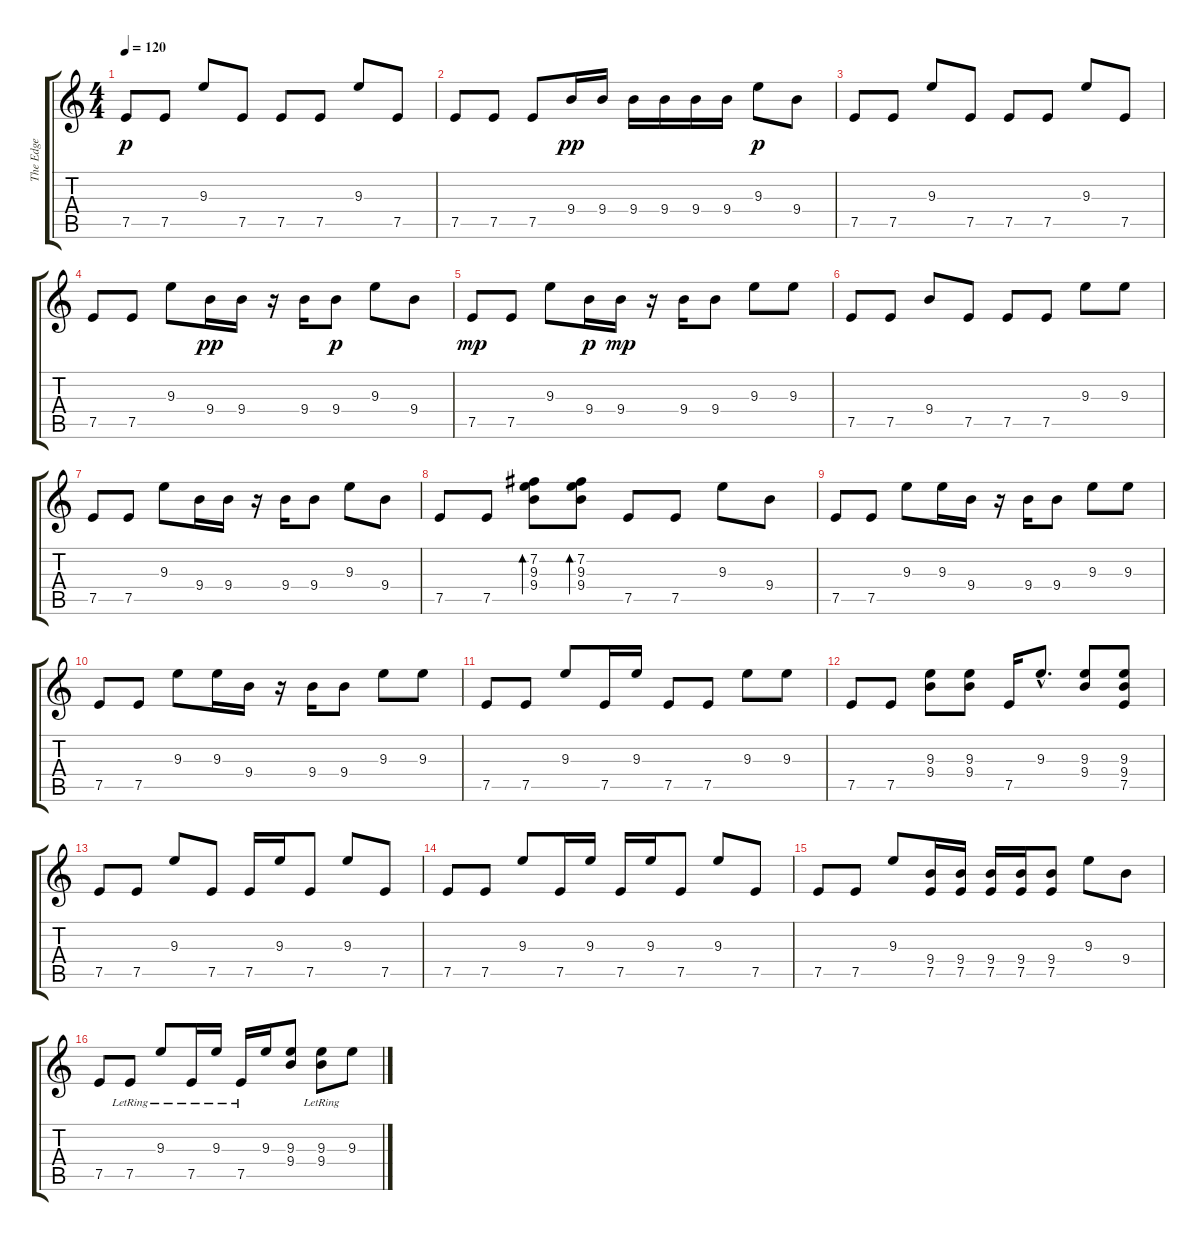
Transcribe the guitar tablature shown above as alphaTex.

\track ("The Edge" "The Edge") {instrument electricguitarclean}
\staff {score tabs}
\tuning (E4 B3 G3 D3 A2 E2) {hide}
\ts (4 4)
\tempo 120
\clef g2
\ks c
7.5.8{dy p} 7.5.8 9.3.8 7.5.8 7.5.8 7.5.8 9.3.8 7.5.8 |
7.5.8 7.5.8 7.5.8 9.4.16{dy pp} 9.4.16 9.4.16 9.4.16 9.4.16 9.4.16 9.3.8{dy p} 9.4.8 |
7.5.8 7.5.8 9.3.8 7.5.8 7.5.8 7.5.8 9.3.8 7.5.8 |
7.5.8 7.5.8 9.3.8 9.4.16{dy pp} 9.4.16 r.16 9.4.16 9.4.8{dy p} 9.3.8 9.4.8 |
7.5.8{dy mp} 7.5.8 9.3.8 9.4.16{dy p} 9.4.16{dy mp} r.16 9.4.16 9.4.8 9.3.8 9.3.8 |
7.5.8 7.5.8 9.4.8 7.5.8 7.5.8 7.5.8 9.3.8 9.3.8 |
7.5.8 7.5.8 9.3.8 9.4.16 9.4.16 r.16 9.4.16 9.4.8 9.3.8 9.4.8 |
7.5.8 7.5.8 (7.2 9.3 9.4).8{bd 60} (7.2 9.3 9.4).8{bd 60} 7.5.8 7.5.8 9.3.8 9.4.8 |
7.5.8 7.5.8 9.3.8 9.3.16 9.4.16 r.16 9.4.16 9.4.8 9.3.8 9.3.8 |
7.5.8 7.5.8 9.3.8 9.3.16 9.4.16 r.16 9.4.16 9.4.8 9.3.8 9.3.8 |
7.5.8 7.5.8 9.3.8 7.5.16 9.3.16 7.5.8 7.5.8 9.3.8 9.3.8 |
7.5.8 7.5.8 (9.3 9.4).8 (9.3 9.4).8 7.5.16 9.3{hac}.8{d} (9.3 9.4).8 (9.3 9.4 7.5).8 |
7.5.8 7.5.8 9.3.8 7.5.8 7.5.16 9.3.16 7.5.8 9.3.8 7.5.8 |
7.5.8 7.5.8 9.3.8 7.5.16 9.3.16 7.5.16 9.3.16 7.5.8 9.3.8 7.5.8 |
7.5.8 7.5.8 9.3.8 (9.4 7.5).16 (9.4 7.5).16 (9.4 7.5).16 (9.4 7.5).16 (9.4 7.5).8 9.3.8 9.4.8 |
7.5.8 7.5{lr}.8 9.3{lr}.8 7.5{lr}.16 9.3{lr}.16 7.5{lr}.16 9.3.16 (9.3 9.4).8 (9.3 9.4{lr}).8 9.3.8
